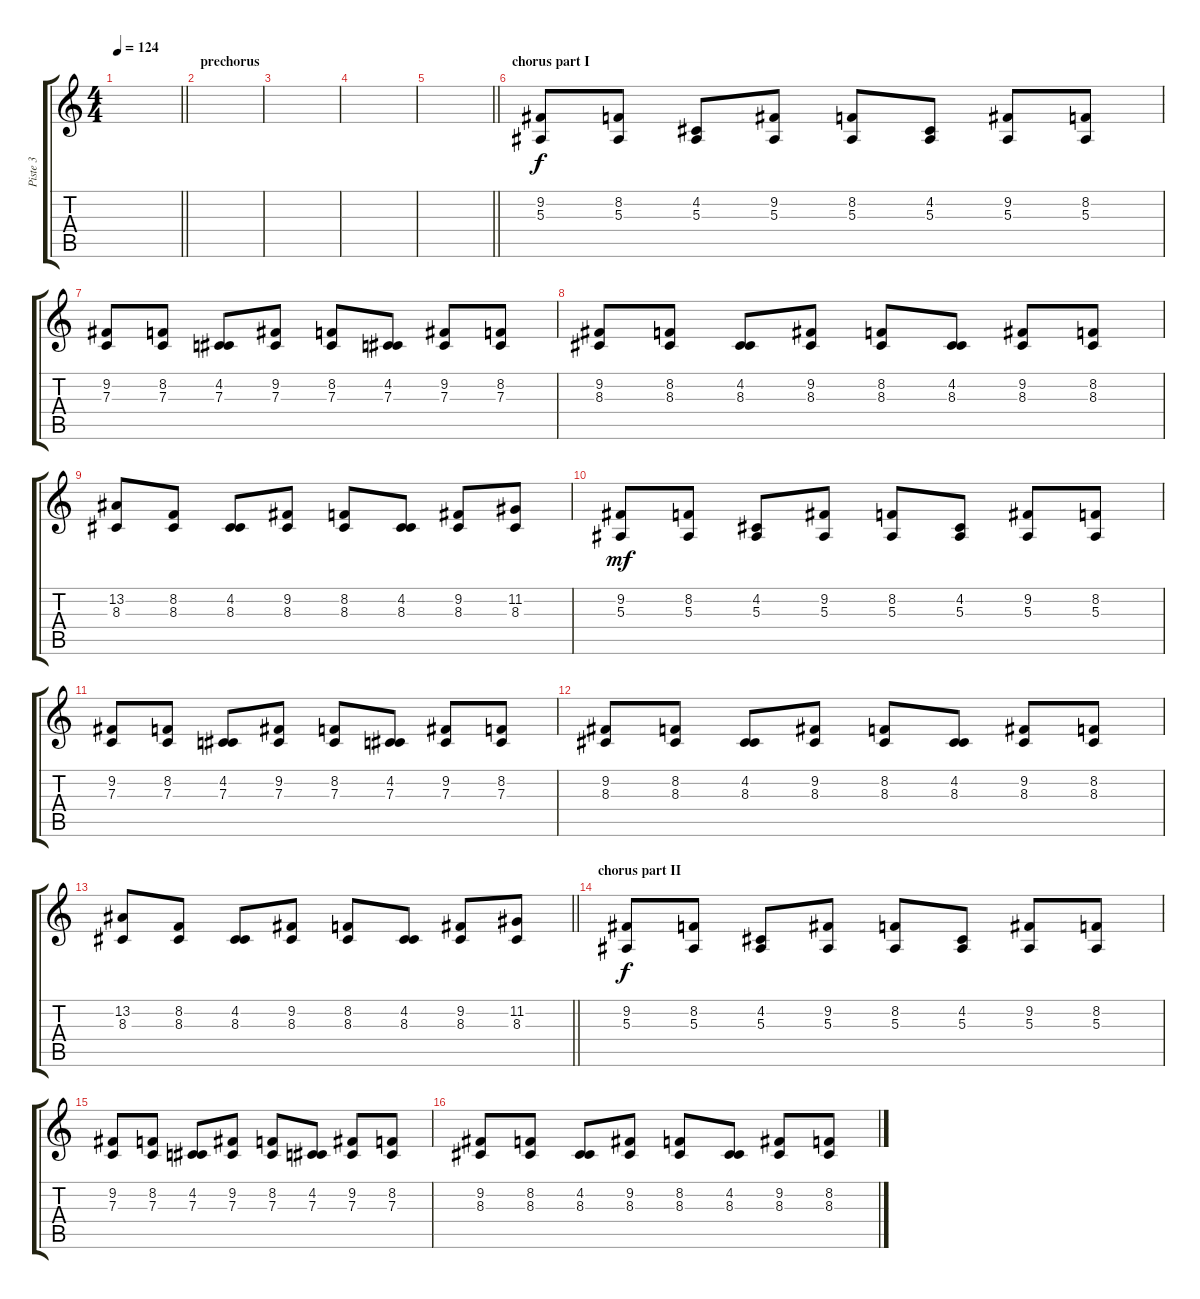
\track ("Piste 3" "Piste 3") {instrument brightacousticpiano}
\staff {score tabs}
\tuning (D4 A3 F3 C3 G2 D2) {hide}
\ts (4 4)
\tempo 124
\clef g2
\barLineRight lightlight
\ks c
|
\section ("" "prechorus")
|
|
|
\barLineRight lightlight
|
\section ("" "chorus part I")
(9.2 5.3).8{volume 16} (8.2 5.3).8 (4.2 5.3).8 (9.2 5.3).8 (8.2 5.3).8 (4.2 5.3).8 (9.2 5.3).8 (8.2 5.3).8 |
(9.2 7.3).8 (8.2 7.3).8 (4.2 7.3).8 (9.2 7.3).8 (8.2 7.3).8 (4.2 7.3).8 (9.2 7.3).8 (8.2 7.3).8 |
(9.2 8.3).8 (8.2 8.3).8 (4.2 8.3).8 (9.2 8.3).8 (8.2 8.3).8 (4.2 8.3).8 (9.2 8.3).8 (8.2 8.3).8 |
(13.2 8.3).8 (8.2 8.3).8 (4.2 8.3).8 (9.2 8.3).8 (8.2 8.3).8 (4.2 8.3).8 (9.2 8.3).8 (11.2 8.3).8 |
(9.2 5.3).8{dy mf} (8.2 5.3).8 (4.2 5.3).8 (9.2 5.3).8 (8.2 5.3).8 (4.2 5.3).8 (9.2 5.3).8 (8.2 5.3).8 |
(9.2 7.3).8 (8.2 7.3).8 (4.2 7.3).8 (9.2 7.3).8 (8.2 7.3).8 (4.2 7.3).8 (9.2 7.3).8 (8.2 7.3).8 |
(9.2 8.3).8 (8.2 8.3).8 (4.2 8.3).8 (9.2 8.3).8 (8.2 8.3).8 (4.2 8.3).8 (9.2 8.3).8 (8.2 8.3).8 |
\barLineRight lightlight
(13.2 8.3).8 (8.2 8.3).8 (4.2 8.3).8 (9.2 8.3).8 (8.2 8.3).8 (4.2 8.3).8 (9.2 8.3).8 (11.2 8.3).8 |
\section ("" "chorus part II")
(9.2 5.3).8{dy f} (8.2 5.3).8 (4.2 5.3).8 (9.2 5.3).8 (8.2 5.3).8 (4.2 5.3).8 (9.2 5.3).8 (8.2 5.3).8 |
(9.2 7.3).8 (8.2 7.3).8 (4.2 7.3).8 (9.2 7.3).8 (8.2 7.3).8 (4.2 7.3).8 (9.2 7.3).8 (8.2 7.3).8 |
(9.2 8.3).8 (8.2 8.3).8 (4.2 8.3).8 (9.2 8.3).8 (8.2 8.3).8 (4.2 8.3).8 (9.2 8.3).8 (8.2 8.3).8
